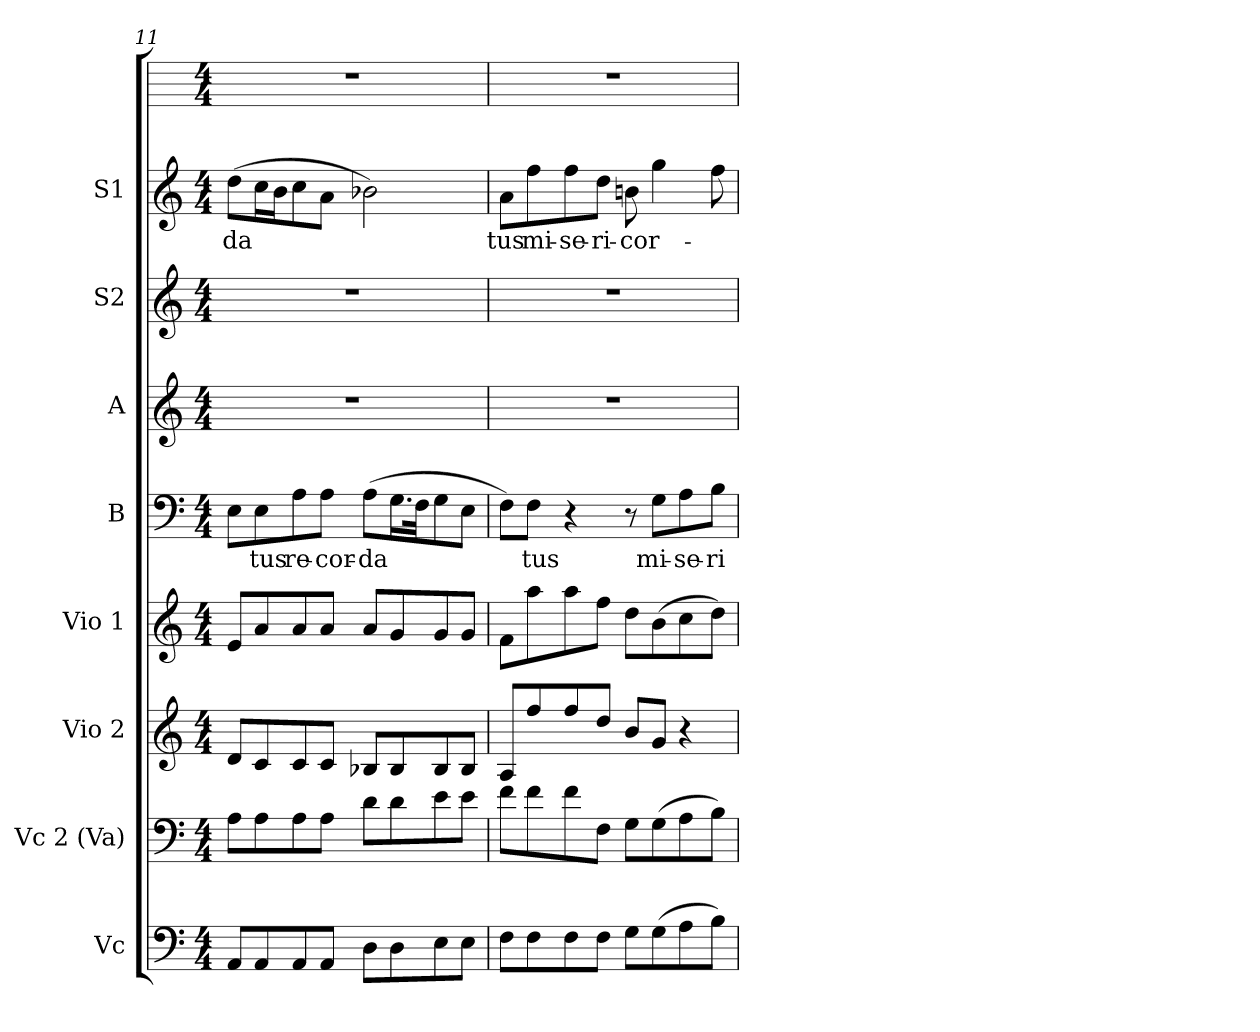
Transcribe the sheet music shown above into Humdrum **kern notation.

**kern	**kern	**kern	**kern	**kern	**text	**kern	**kern	**kern	**text	**kern
*part9	*part8	*part7	*part6	*part5	*part5	*part4	*part3	*part2	*part2	*part1
*staff9	*staff8	*staff7	*staff6	*staff5	*staff5	*staff4	*staff3	*staff2	*staff2	*staff1
*I"Vc	*I"Vc 2 (Va)	*I"Vio 2	*I"Vio 1	*I"B	*	*I"A	*I"S2	*I"S1	*	*
*clefF4	*clefF4	*clefG2	*clefG2	*clefF4	*	*clefG2	*clefG2	*clefG2	*	*
*M4/4	*M4/4	*M4/4	*M4/4	*M4/4	*	*M4/4	*M4/4	*M4/4	*	*M4/4
=11	=11	=11	=11	=11	=11	=11	=11	=11	=11	=11
8AA/L	8A\L	8d/L	8e/L	8E\L	--	1r	1r	(8dd\L	-da-	1r
8AA/	8A\	8c/	8a/	8E\	-tus	.	.	16cc\	.	.
.	.	.	.	.	.	.	.	16b\	.	.
8AA/	8A\	8c/	8a/	8A\	re-	.	.	8cc\	--	.
8AA/J	8A\J	8c/J	8a/J	8A\J	-cor-	.	.	8a\J	.	.
8D\L	8d\L	8B-X/L	8a/L	(8A\L	-da-	.	.	2b-X)	--	.
8D\	8d\	8B-/	8g/	16.G\	.	.	.	.	.	.
.	.	.	.	32F\	.	.	.	.	.	.
8E\	8e\	8B-/	8g/	8G\	--	.	.	.	.	.
8E\J	8e\J	8B-/J	8g/J	8E\J	.	.	.	.	.	.
=12	=12	=12	=12	=12	=12	=12	=12	=12	=12	=12
8F\L	8f\L	8A/L	8f\L	8F\L)	.	1r	1r	8a\L	-tus	1r
8F\	8f\	8ff/	8aa\	8F\J	-tus	.	.	8ff\	mi-	.
8F\	8f\	8ff/	8aa\	4r	.	.	.	8ff\	-se-	.
8F\J	8F\J	8dd/J	8ff\J	.	.	.	.	8dd\J	-ri-	.
8G\L	8G\L	8b/L	8dd\L	8r	.	.	.	8bn	-cor-	.
(8G\	(8G\	8g/J	(8b\	8G\L	mi-	.	.	4gg	.	.
8A\	8A\	4r	8cc\	8A\	-se-	.	.	.	.	.
8B\J)	8B\J)	.	8dd\J)	8B\J	-ri-	.	.	8ff	.	.
=	=	=	=	=	=	=	=	=	=	=
*-	*-	*-	*-	*-	*-	*-	*-	*-	*-	*-
